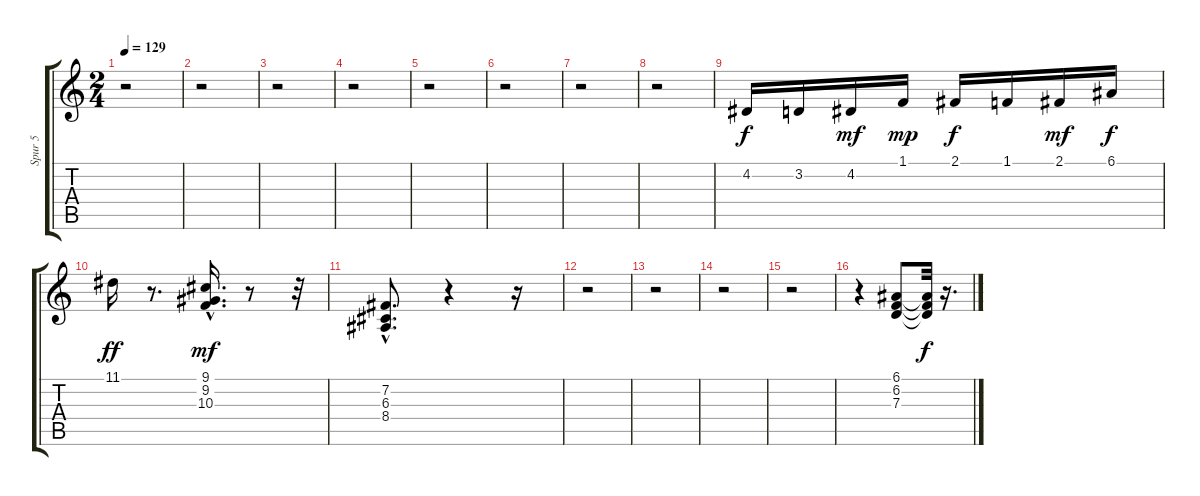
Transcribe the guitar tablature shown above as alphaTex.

\track ("Spur 5" "Spur 5") {instrument accordion}
\staff {score tabs}
\tuning (E4 B3 G3 D3 A2 E2) {hide}
\ts (2 4)
\tempo 129
\clef g2
\ks c
r.2{dy f} |
r.2 |
r.2 |
r.2 |
r.2 |
r.2 |
r.2 |
r.2 |
4.2.16 3.2.16 4.2.16{dy mf} 1.1.16{dy mp} 2.1.16{dy f} 1.1.16 2.1.16{dy mf} 6.1.16{dy f} |
11.1.16{dy ff} r.8{d} (9.1{hac} 9.2{hac} 10.3{hac}).16{d dy mf} r.8 r.32 |
(7.2{hac} 6.3{hac} 8.4).8{d} r.4 r.16 |
r.2 |
r.2 |
r.2 |
r.2 |
r.4 (6.1 6.2 7.3).8 (6.1{t} 6.2{t} 7.3{t}).32{dy f} r.16{d}
